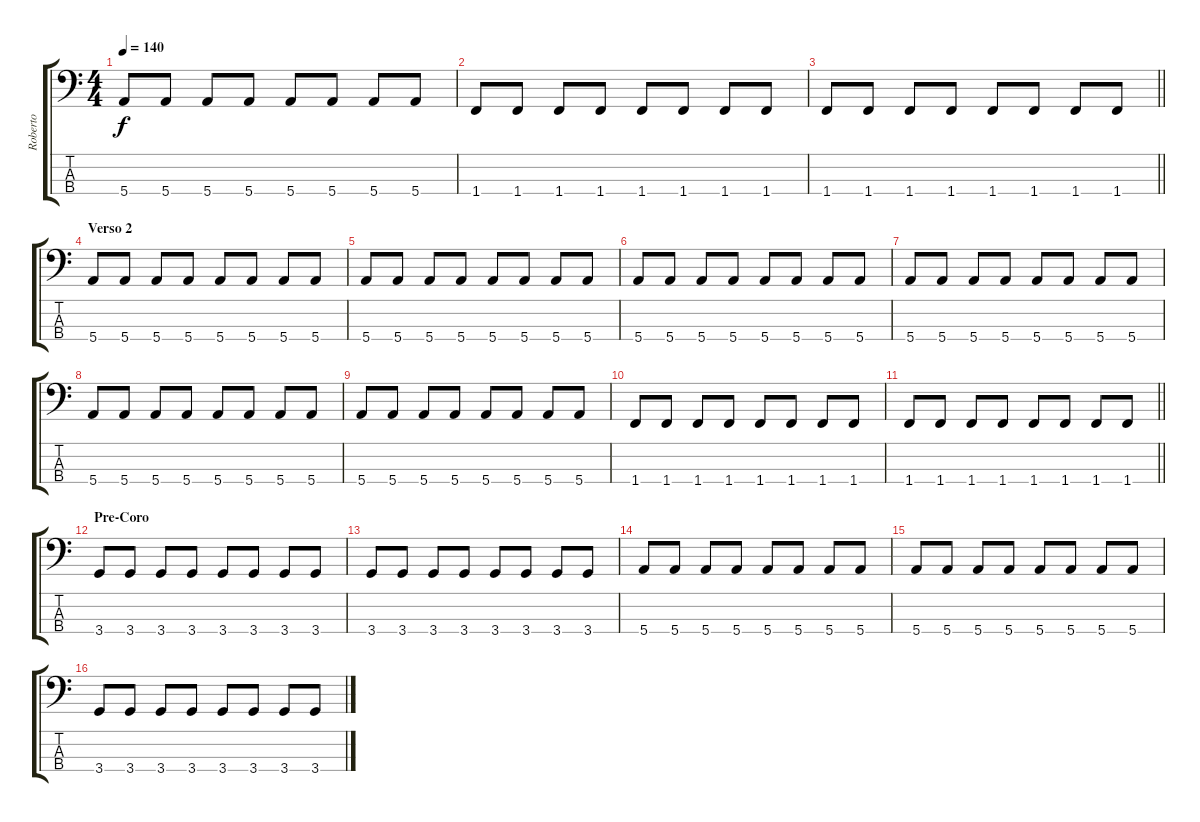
\track ("Roberto" "Roberto") {instrument electricbassfinger}
\staff {score tabs}
\tuning (G2 D2 A1 E1) {hide}
\ts (4 4)
\tempo 140
\clef f4
\ks c
5.4.8{dy f} 5.4.8 5.4.8 5.4.8 5.4.8 5.4.8 5.4.8 5.4.8 |
1.4.8 1.4.8 1.4.8 1.4.8 1.4.8 1.4.8 1.4.8 1.4.8 |
\barLineRight lightlight
1.4.8 1.4.8 1.4.8 1.4.8 1.4.8 1.4.8 1.4.8 1.4.8 |
\section ("" "Verso 2")
5.4.8 5.4.8 5.4.8 5.4.8 5.4.8 5.4.8 5.4.8 5.4.8 |
5.4.8 5.4.8 5.4.8 5.4.8 5.4.8 5.4.8 5.4.8 5.4.8 |
5.4.8 5.4.8 5.4.8 5.4.8 5.4.8 5.4.8 5.4.8 5.4.8 |
5.4.8 5.4.8 5.4.8 5.4.8 5.4.8 5.4.8 5.4.8 5.4.8 |
5.4.8 5.4.8 5.4.8 5.4.8 5.4.8 5.4.8 5.4.8 5.4.8 |
5.4.8 5.4.8 5.4.8 5.4.8 5.4.8 5.4.8 5.4.8 5.4.8 |
1.4.8 1.4.8 1.4.8 1.4.8 1.4.8 1.4.8 1.4.8 1.4.8 |
\barLineRight lightlight
1.4.8 1.4.8 1.4.8 1.4.8 1.4.8 1.4.8 1.4.8 1.4.8 |
\section ("" "Pre-Coro")
3.4.8 3.4.8 3.4.8 3.4.8 3.4.8 3.4.8 3.4.8 3.4.8 |
3.4.8 3.4.8 3.4.8 3.4.8 3.4.8 3.4.8 3.4.8 3.4.8 |
5.4.8 5.4.8 5.4.8 5.4.8 5.4.8 5.4.8 5.4.8 5.4.8 |
5.4.8 5.4.8 5.4.8 5.4.8 5.4.8 5.4.8 5.4.8 5.4.8 |
3.4.8 3.4.8 3.4.8 3.4.8 3.4.8 3.4.8 3.4.8 3.4.8
